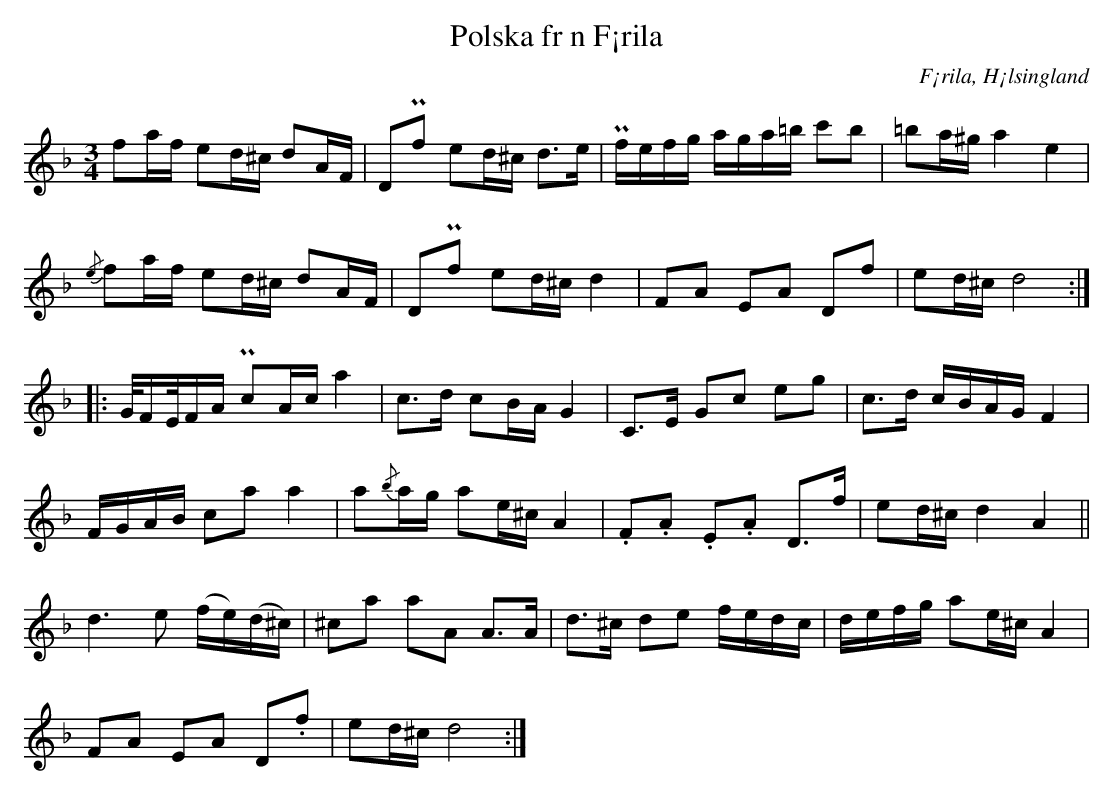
X:1
T: Polska fr n F¡rila
O: F¡rila, H¡lsingland
M: 3/4
L: 1/16
K: Dm
f2af e2d^c d2AF | D2Pf2 e2d^c d2>e2 | Pfefg aga=b c'2b2 | =b2a^g a4 e4 |
{/e}f2af e2d^c d2AF | D2Pf2 e2d^c d4 | F2A2 E2A2 D2f2 | e2d^c d8 ::
G/FE/FA Pc2Ac a4 | c2>d2 c2BA G4 | C2>E2 G2c2 e2g2 | c2>d2 cBAG F4 |
FGAB c2a2 a4 | a2{/b}ag a2e^c A4 | .F2.A2 .E2.A2 D2>f2 | e2d^c d4 A4 ||
d6e2 (fe)(d^c) | ^c2a2 a2A2 A2>A2 | d2>^c2 d2e2 fedc | defg a2e^c A4 |
F2A2 E2A2 D2.f2 | e2d^c d8 :|
